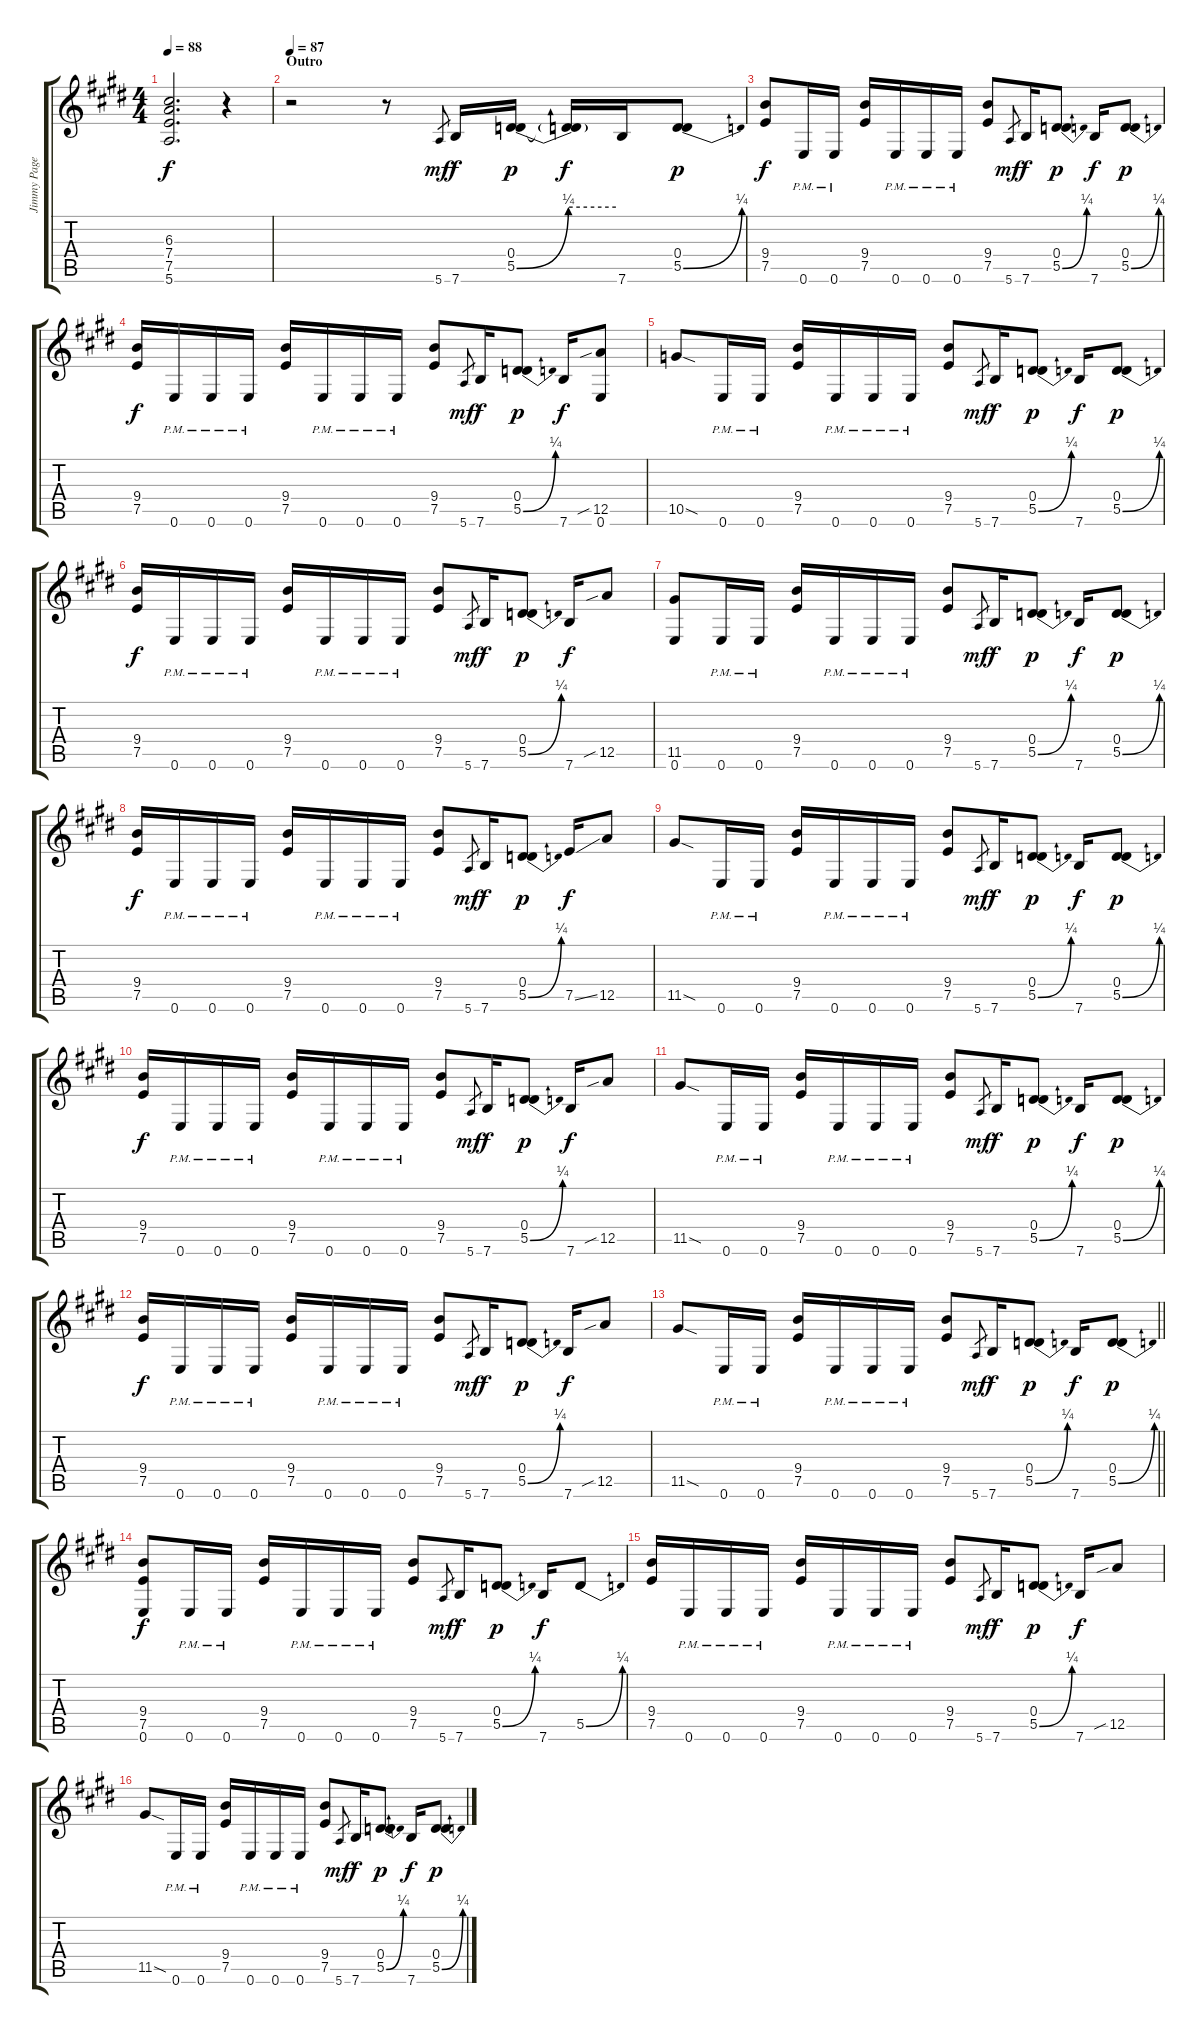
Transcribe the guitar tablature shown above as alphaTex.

\track ("Jimmy Page Guitar 1 (w/dist) " "Jimmy Page") {instrument distortionguitar}
\staff {score tabs}
\tuning (E4 B3 G3 D3 A2 E2) {hide}
\ts (4 4)
\tempo 88
\clef g2
\ks e
(6.3{t} 7.4{t} 7.5{t} 5.6{t}).2{d dy f} r.4 |
\section ("" "Outro")
\tempo 87
r.2 r.8 5.6.8{gr dy mf} 7.6.16{dy f} (0.4 5.5{be (bend 0 0 60 1)}).16{dy p} (0.4{t} 5.5{be (hold 0 1 60 1) t}).16{dy f} 7.6.16 (0.4 5.5{be (bend 0 0 60 1)}).8{dy p} |
(9.4 7.5).8{dy f} 0.6{pm}.16 0.6{pm}.16 (9.4 7.5).16 0.6{pm}.16 0.6{pm}.16 0.6{pm}.16 (9.4 7.5).8 5.6.8{gr dy mf} 7.6.16{dy f} (0.4 5.5{be (bend 0 0 60 1)}).8{dy p} 7.6.16{dy f} (0.4 5.5{be (bend 0 0 60 1)}).8{dy p} |
(9.4 7.5).16{dy f} 0.6{pm}.16 0.6{pm}.16 0.6{pm}.16 (9.4 7.5).16 0.6{pm}.16 0.6{pm}.16 0.6{pm}.16 (9.4 7.5).8 5.6.8{gr dy mf} 7.6.16{dy f} (0.4 5.5{be (bend 0 0 60 1)}).8{dy p} 7.6.16{dy f} (12.5{sib} 0.6).8 |
10.5{sod}.8 0.6{pm}.16 0.6{pm}.16 (9.4 7.5).16 0.6{pm}.16 0.6{pm}.16 0.6{pm}.16 (9.4 7.5).8 5.6.8{gr dy mf} 7.6.16{dy f} (0.4 5.5{be (bend 0 0 60 1)}).8{dy p} 7.6.16{dy f} (0.4 5.5{be (bend 0 0 60 1)}).8{dy p} |
(9.4 7.5).16{dy f} 0.6{pm}.16 0.6{pm}.16 0.6{pm}.16 (9.4 7.5).16 0.6{pm}.16 0.6{pm}.16 0.6{pm}.16 (9.4 7.5).8 5.6.8{gr dy mf} 7.6.16{dy f} (0.4 5.5{be (bend 0 0 60 1)}).8{dy p} 7.6.16{dy f} 12.5{sib}.8 |
(11.5 0.6).8 0.6{pm}.16 0.6{pm}.16 (9.4 7.5).16 0.6{pm}.16 0.6{pm}.16 0.6{pm}.16 (9.4 7.5).8 5.6.8{gr dy mf} 7.6.16{dy f} (0.4 5.5{be (bend 0 0 60 1)}).8{dy p} 7.6.16{dy f} (0.4 5.5{be (bend 0 0 60 1)}).8{dy p} |
(9.4 7.5).16{dy f} 0.6{pm}.16 0.6{pm}.16 0.6{pm}.16 (9.4 7.5).16 0.6{pm}.16 0.6{pm}.16 0.6{pm}.16 (9.4 7.5).8 5.6.8{gr dy mf} 7.6.16{dy f} (0.4 5.5{be (bend 0 0 60 1)}).8{dy p} 7.5{ss}.16{dy f} 12.5.8 |
11.5{sod}.8 0.6{pm}.16 0.6{pm}.16 (9.4 7.5).16 0.6{pm}.16 0.6{pm}.16 0.6{pm}.16 (9.4 7.5).8 5.6.8{gr dy mf} 7.6.16{dy f} (0.4 5.5{be (bend 0 0 60 1)}).8{dy p} 7.6.16{dy f} (0.4 5.5{be (bend 0 0 60 1)}).8{dy p} |
(9.4 7.5).16{dy f} 0.6{pm}.16 0.6{pm}.16 0.6{pm}.16 (9.4 7.5).16 0.6{pm}.16 0.6{pm}.16 0.6{pm}.16 (9.4 7.5).8 5.6.8{gr dy mf} 7.6.16{dy f} (0.4 5.5{be (bend 0 0 60 1)}).8{dy p} 7.6.16{dy f} 12.5{sib}.8 |
11.5{sod}.8 0.6{pm}.16 0.6{pm}.16 (9.4 7.5).16 0.6{pm}.16 0.6{pm}.16 0.6{pm}.16 (9.4 7.5).8 5.6.8{gr dy mf} 7.6.16{dy f} (0.4 5.5{be (bend 0 0 60 1)}).8{dy p} 7.6.16{dy f} (0.4 5.5{be (bend 0 0 60 1)}).8{dy p} |
(9.4 7.5).16{dy f} 0.6{pm}.16 0.6{pm}.16 0.6{pm}.16 (9.4 7.5).16 0.6{pm}.16 0.6{pm}.16 0.6{pm}.16 (9.4 7.5).8 5.6.8{gr dy mf} 7.6.16{dy f} (0.4 5.5{be (bend 0 0 60 1)}).8{dy p} 7.6.16{dy f} 12.5{sib}.8 |
\barLineRight lightlight
11.5{sod}.8 0.6{pm}.16 0.6{pm}.16 (9.4 7.5).16 0.6{pm}.16 0.6{pm}.16 0.6{pm}.16 (9.4 7.5).8 5.6.8{gr dy mf} 7.6.16{dy f} (0.4 5.5{be (bend 0 0 60 1)}).8{dy p} 7.6.16{dy f} (0.4 5.5{be (bend 0 0 60 1)}).8{dy p} |
(9.4 7.5 0.6).8{dy f} 0.6{pm}.16 0.6{pm}.16 (9.4 7.5).16 0.6{pm}.16 0.6{pm}.16 0.6{pm}.16 (9.4 7.5).8 5.6.8{gr dy mf} 7.6.16{dy f} (0.4 5.5{be (bend 0 0 60 1)}).8{dy p} 7.6.16{dy f} 5.5{be (bend 0 0 60 1)}.8 |
(9.4 7.5).16 0.6{pm}.16 0.6{pm}.16 0.6{pm}.16 (9.4 7.5).16 0.6{pm}.16 0.6{pm}.16 0.6{pm}.16 (9.4 7.5).8 5.6.8{gr dy mf} 7.6.16{dy f} (0.4 5.5{be (bend 0 0 60 1)}).8{dy p} 7.6.16{dy f} 12.5{sib}.8 |
11.5{sod}.8 0.6{pm}.16 0.6{pm}.16 (9.4 7.5).16 0.6{pm}.16 0.6{pm}.16 0.6{pm}.16 (9.4 7.5).8 5.6.8{gr dy mf} 7.6.16{dy f} (0.4 5.5{be (bend 0 0 60 1)}).8{dy p} 7.6.16{dy f} (0.4 5.5{be (bend 0 0 60 1)}).8{dy p}
